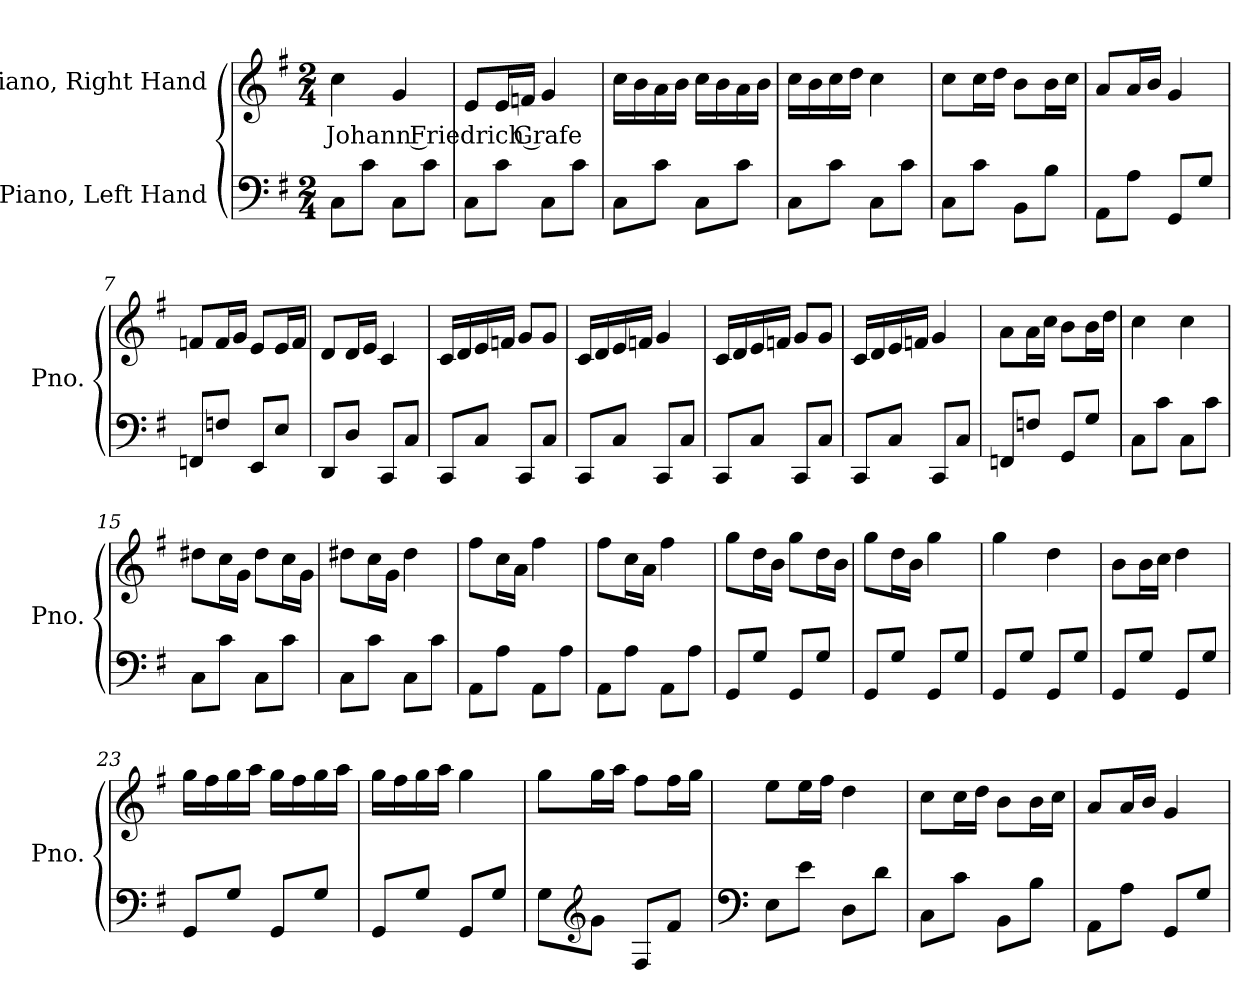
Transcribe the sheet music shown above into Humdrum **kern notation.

**kern	**kern	**text
*part2	*part1	*part1
*staff2	*staff1	*staff1
*I"Piano, Left Hand	*I"Piano, Right Hand	*
*I'Pno.	*I'Pno.	*
*clefF4	*clefG2	*
*k[f#]	*k[f#]	*
*M2/4	*M2/4	*
*MM100	*MM100	*
=1	=1	=1
!	!	!LO:LY:b
8C\L	4cc\	Johann Friedrich Grafe
8c\J	.	.
8C\L	4g/	.
8c\J	.	.
=2	=2	=2
8C\L	8e/L	.
8c\J	16e/L	.
.	16fn/JJ	.
8C\L	4g/	.
8c\J	.	.
=3	=3	=3
8C\L	16cc\LL	.
.	16b\	.
8c\J	16a\	.
.	16b\JJ	.
8C\L	16cc\LL	.
.	16b\	.
8c\J	16a\	.
.	16b\JJ	.
=4	=4	=4
8C\L	16cc\LL	.
.	16b\	.
8c\J	16cc\	.
.	16dd\JJ	.
8C\L	4cc\	.
8c\J	.	.
!!LO:LB:g=z
=5	=5	=5
8C\L	8cc\L	.
8c\J	16cc\L	.
.	16dd\JJ	.
8BB\L	8b\L	.
8B\J	16b\L	.
.	16cc\JJ	.
=6	=6	=6
8AA\L	8a/L	.
8A\J	16a/L	.
.	16b/JJ	.
8GG/L	4g/	.
8G/J	.	.
=7	=7	=7
8FFn/L	8fn/L	.
8Fn/J	16f/L	.
.	16g/JJ	.
8EE/L	8e/L	.
8E/J	16e/L	.
.	16f/JJ	.
=8	=8	=8
8DD/L	8d/L	.
8D/J	16d/L	.
.	16e/JJ	.
8CC/L	4c/	.
8C/J	.	.
=9	=9	=9
8CC/L	16c/LL	.
.	16d/	.
8C/J	16e/	.
.	16fn/JJ	.
8CC/L	8g/L	.
8C/J	8g/J	.
=10	=10	=10
8CC/L	16c/LL	.
.	16d/	.
8C/J	16e/	.
.	16fn/JJ	.
8CC/L	4g/	.
8C/J	.	.
!!LO:LB:g=z
=11	=11	=11
8CC/L	16c/LL	.
.	16d/	.
8C/J	16e/	.
.	16fn/JJ	.
8CC/L	8g/L	.
8C/J	8g/J	.
=12	=12	=12
8CC/L	16c/LL	.
.	16d/	.
8C/J	16e/	.
.	16fn/JJ	.
8CC/L	4g/	.
8C/J	.	.
=13	=13	=13
8FFn/L	8a\L	.
8Fn/J	16a\L	.
.	16cc\JJ	.
8GG/L	8b\L	.
8G/J	16b\L	.
.	16dd\JJ	.
=14	=14	=14
8C\L	4cc\	.
8c\J	.	.
8C\L	4cc\	.
8c\J	.	.
=15	=15	=15
8C\L	8dd#X\L	.
8c\J	16cc\L	.
.	16g\JJ	.
8C\L	8dd#\L	.
8c\J	16cc\L	.
.	16g\JJ	.
=16	=16	=16
8C\L	8dd#X\L	.
8c\J	16cc\L	.
.	16g\JJ	.
8C\L	4dd#\	.
8c\J	.	.
!!LO:LB:g=z
=17	=17	=17
8AA\L	8ff#\L	.
8A\J	16cc\L	.
.	16a\JJ	.
8AA\L	4ff#\	.
8A\J	.	.
=18	=18	=18
8AA\L	8ff#\L	.
8A\J	16cc\L	.
.	16a\JJ	.
8AA\L	4ff#\	.
8A\J	.	.
=19	=19	=19
8GG/L	8gg\L	.
8G/J	16dd\L	.
.	16b\JJ	.
8GG/L	8gg\L	.
8G/J	16dd\L	.
.	16b\JJ	.
=20	=20	=20
8GG/L	8gg\L	.
8G/J	16dd\L	.
.	16b\JJ	.
8GG/L	4gg\	.
8G/J	.	.
=21	=21	=21
8GG/L	4gg\	.
8G/J	.	.
8GG/L	4dd\	.
8G/J	.	.
=22	=22	=22
8GG/L	8b\L	.
8G/J	16b\L	.
.	16cc\JJ	.
8GG/L	4dd\	.
8G/J	.	.
=23	=23	=23
8GG/L	16gg\LL	.
.	16ff#\	.
8G/J	16gg\	.
.	16aa\JJ	.
8GG/L	16gg\LL	.
.	16ff#\	.
8G/J	16gg\	.
.	16aa\JJ	.
!!LO:LB:g=z
=24	=24	=24
8GG/L	16gg\LL	.
.	16ff#\	.
8G/J	16gg\	.
.	16aa\JJ	.
8GG/L	4gg\	.
8G/J	.	.
=25	=25	=25
8G\L	8gg\L	.
*clefG2	*	*
8g\J	16gg\L	.
.	16aa\JJ	.
8F#/L	8ff#\L	.
8f#/J	16ff#\L	.
.	16gg\JJ	.
=26	=26	=26
*clefF4	*	*
8E\L	8ee\L	.
8e\J	16ee\L	.
.	16ff#\JJ	.
8D\L	4dd\	.
8d\J	.	.
=27	=27	=27
8C\L	8cc\L	.
8c\J	16cc\L	.
.	16dd\JJ	.
8BB\L	8b\L	.
8B\J	16b\L	.
.	16cc\JJ	.
=28	=28	=28
8AA\L	8a/L	.
8A\J	16a/L	.
.	16b/JJ	.
8GG/L	4g/	.
8G/J	.	.
=	=	=
*-	*-	*-
